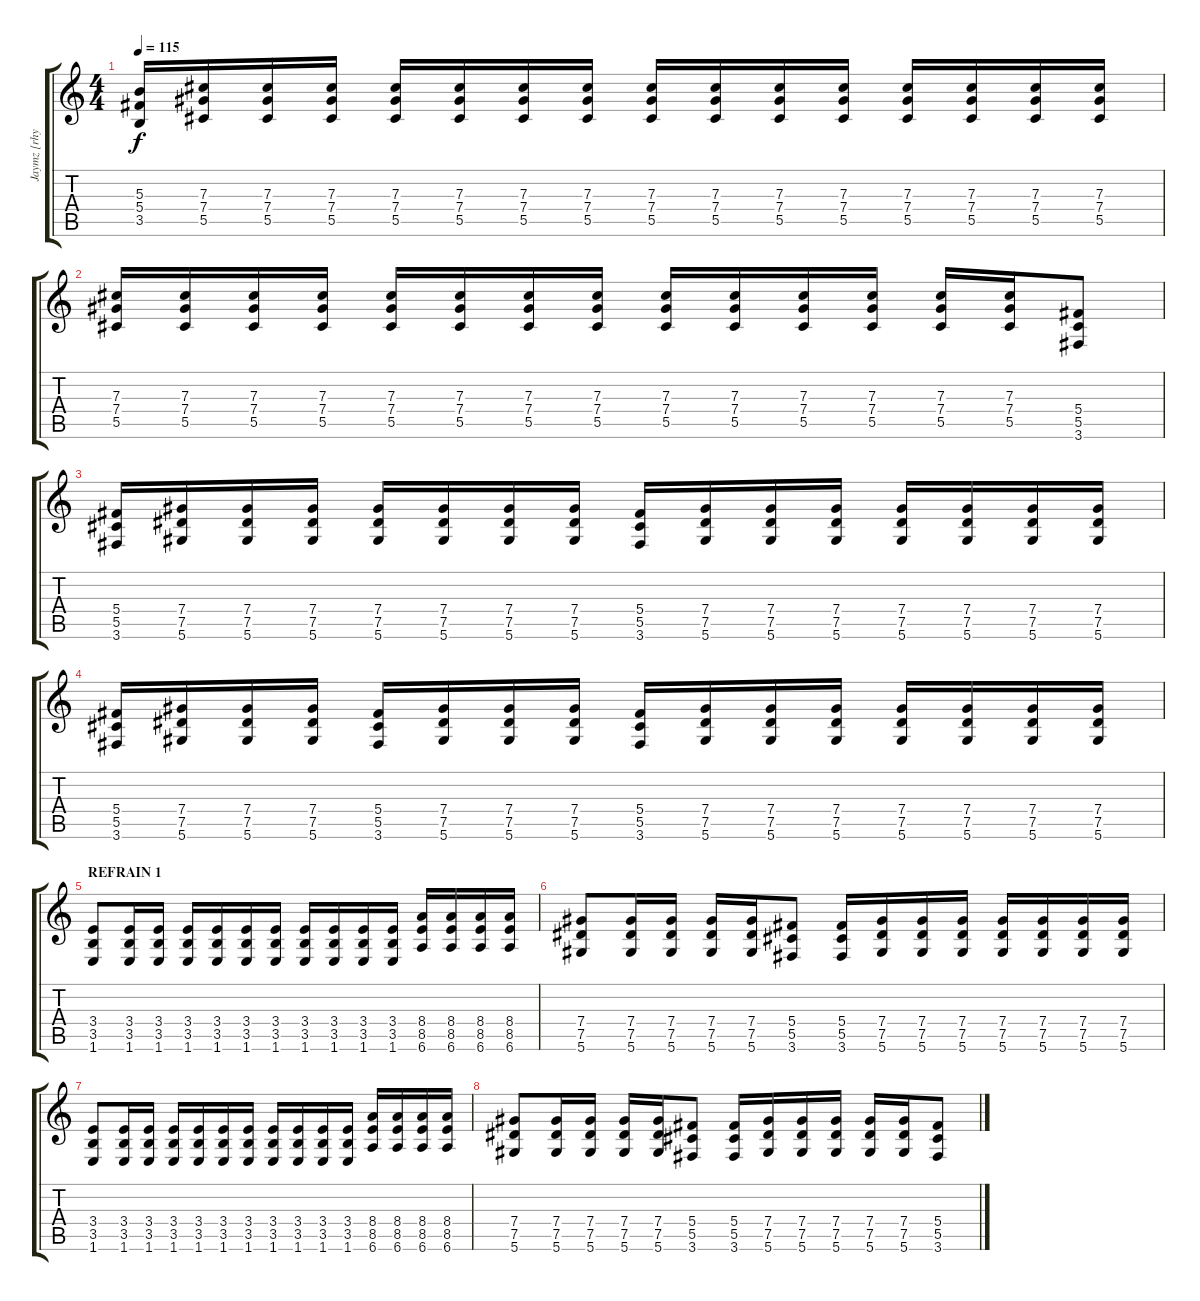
\track ("Jaymz [rhythm guitar]" "Jaymz [rhy") {instrument distortionguitar}
\staff {score tabs}
\tuning (Eb4 Bb3 Gb3 Db3 Ab2 Eb2) {hide}
\ts (4 4)
\tempo 115
\clef g2
\ks c
(5.3 5.4 3.5).16{dy f} (7.3 7.4 5.5).16 (7.3 7.4 5.5).16 (7.3 7.4 5.5).16 (7.3 7.4 5.5).16 (7.3 7.4 5.5).16 (7.3 7.4 5.5).16 (7.3 7.4 5.5).16 (7.3 7.4 5.5).16 (7.3 7.4 5.5).16 (7.3 7.4 5.5).16 (7.3 7.4 5.5).16 (7.3 7.4 5.5).16 (7.3 7.4 5.5).16 (7.3 7.4 5.5).16 (7.3 7.4 5.5).16 |
(7.3 7.4 5.5).16 (7.3 7.4 5.5).16 (7.3 7.4 5.5).16 (7.3 7.4 5.5).16 (7.3 7.4 5.5).16 (7.3 7.4 5.5).16 (7.3 7.4 5.5).16 (7.3 7.4 5.5).16 (7.3 7.4 5.5).16 (7.3 7.4 5.5).16 (7.3 7.4 5.5).16 (7.3 7.4 5.5).16 (7.3 7.4 5.5).16 (7.3 7.4 5.5).16 (5.4 5.5 3.6).8 |
(5.4 5.5 3.6).16 (7.4 7.5 5.6).16 (7.4 7.5 5.6).16 (7.4 7.5 5.6).16 (7.4 7.5 5.6).16 (7.4 7.5 5.6).16 (7.4 7.5 5.6).16 (7.4 7.5 5.6).16 (5.4 5.5 3.6).16 (7.4 7.5 5.6).16 (7.4 7.5 5.6).16 (7.4 7.5 5.6).16 (7.4 7.5 5.6).16 (7.4 7.5 5.6).16 (7.4 7.5 5.6).16 (7.4 7.5 5.6).16 |
(5.4 5.5 3.6).16 (7.4 7.5 5.6).16 (7.4 7.5 5.6).16 (7.4 7.5 5.6).16 (5.4 5.5 3.6).16 (7.4 7.5 5.6).16 (7.4 7.5 5.6).16 (7.4 7.5 5.6).16 (5.4 5.5 3.6).16 (7.4 7.5 5.6).16 (7.4 7.5 5.6).16 (7.4 7.5 5.6).16 (7.4 7.5 5.6).16 (7.4 7.5 5.6).16 (7.4 7.5 5.6).16 (7.4 7.5 5.6).16 |
\section ("" "REFRAIN 1")
(3.4 3.5 1.6).8 (3.4 3.5 1.6).16 (3.4 3.5 1.6).16 (3.4 3.5 1.6).16 (3.4 3.5 1.6).16 (3.4 3.5 1.6).16 (3.4 3.5 1.6).16 (3.4 3.5 1.6).16 (3.4 3.5 1.6).16 (3.4 3.5 1.6).16 (3.4 3.5 1.6).16 (8.4 8.5 6.6).16 (8.4 8.5 6.6).16 (8.4 8.5 6.6).16 (8.4 8.5 6.6).16 |
(7.4 7.5 5.6).8 (7.4 7.5 5.6).16 (7.4 7.5 5.6).16 (7.4 7.5 5.6).16 (7.4 7.5 5.6).16 (5.4 5.5 3.6).8 (5.4 5.5 3.6).16 (7.4 7.5 5.6).16 (7.4 7.5 5.6).16 (7.4 7.5 5.6).16 (7.4 7.5 5.6).16 (7.4 7.5 5.6).16 (7.4 7.5 5.6).16 (7.4 7.5 5.6).16 |
(3.4 3.5 1.6).8 (3.4 3.5 1.6).16 (3.4 3.5 1.6).16 (3.4 3.5 1.6).16 (3.4 3.5 1.6).16 (3.4 3.5 1.6).16 (3.4 3.5 1.6).16 (3.4 3.5 1.6).16 (3.4 3.5 1.6).16 (3.4 3.5 1.6).16 (3.4 3.5 1.6).16 (8.4 8.5 6.6).16 (8.4 8.5 6.6).16 (8.4 8.5 6.6).16 (8.4 8.5 6.6).16 |
(7.4 7.5 5.6).8 (7.4 7.5 5.6).16 (7.4 7.5 5.6).16 (7.4 7.5 5.6).16 (7.4 7.5 5.6).16 (5.4 5.5 3.6).8 (5.4 5.5 3.6).16 (7.4 7.5 5.6).16 (7.4 7.5 5.6).16 (7.4 7.5 5.6).16 (7.4 7.5 5.6).16 (7.4 7.5 5.6).16 (5.4 5.5 3.6).8
